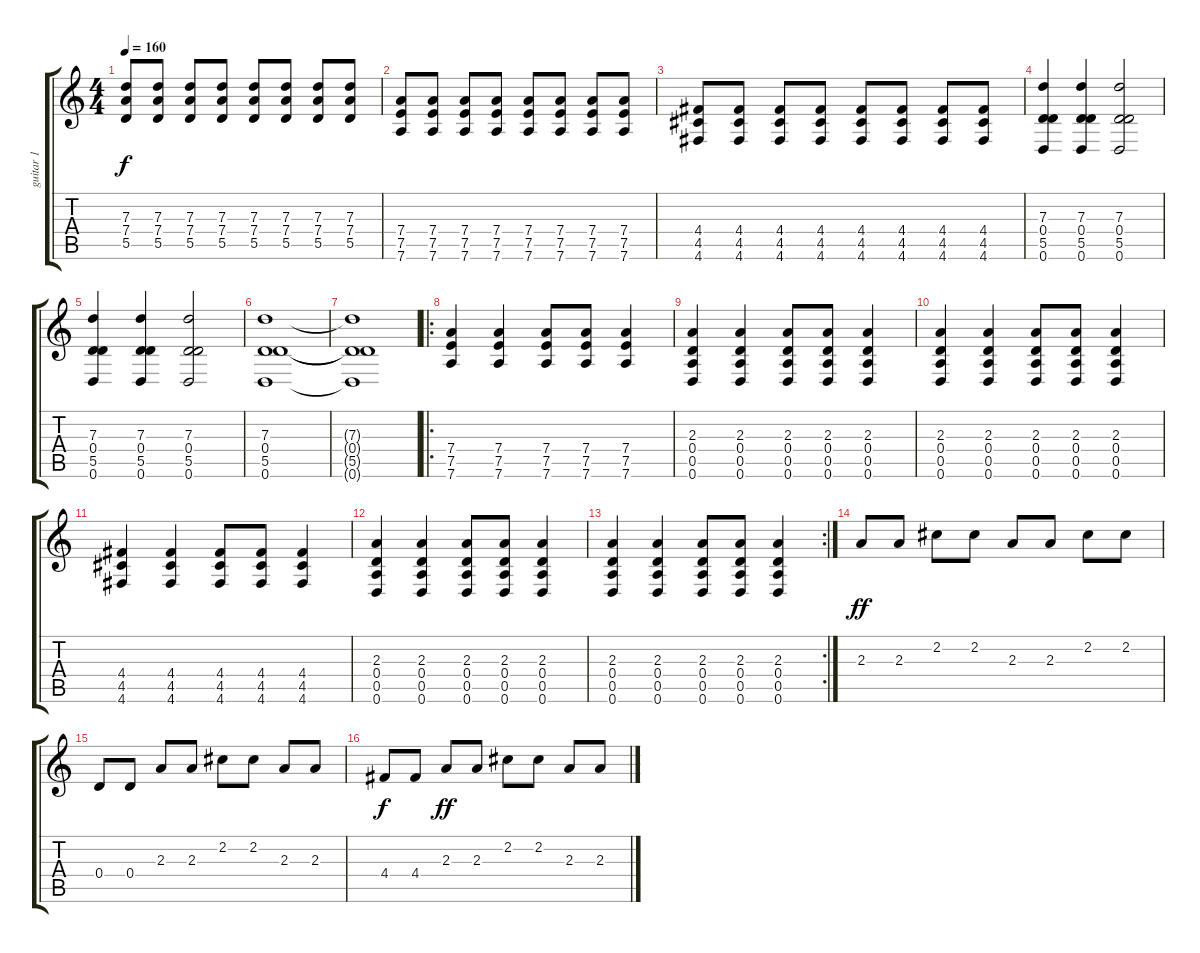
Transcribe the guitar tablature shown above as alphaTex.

\track ("guitar 1" "guitar 1") {instrument overdrivenguitar}
\staff {score tabs}
\tuning (E4 B3 G3 D3 A2 D2) {hide}
\ts (4 4)
\tempo 160
\clef g2
\ks c
(7.3 7.4 5.5).8{dy f} (7.3 7.4 5.5).8 (7.3 7.4 5.5).8 (7.3 7.4 5.5).8 (7.3 7.4 5.5).8 (7.3 7.4 5.5).8 (7.3 7.4 5.5).8 (7.3 7.4 5.5).8 |
(7.4 7.5 7.6).8 (7.4 7.5 7.6).8 (7.4 7.5 7.6).8 (7.4 7.5 7.6).8 (7.4 7.5 7.6).8 (7.4 7.5 7.6).8 (7.4 7.5 7.6).8 (7.4 7.5 7.6).8 |
(4.4 4.5 4.6).8 (4.4 4.5 4.6).8 (4.4 4.5 4.6).8 (4.4 4.5 4.6).8 (4.4 4.5 4.6).8 (4.4 4.5 4.6).8 (4.4 4.5 4.6).8 (4.4 4.5 4.6).8 |
(7.3 0.4 5.5 0.6).4 (7.3 0.4 5.5 0.6).4 (7.3 0.4 5.5 0.6).2 |
(7.3 0.4 5.5 0.6).4 (7.3 0.4 5.5 0.6).4 (7.3 0.4 5.5 0.6).2 |
(7.3 0.4 5.5 0.6).1 |
(7.3{t} 0.4{t} 5.5{t} 0.6{t}).1 |
\ro
(7.4 7.5 7.6).4 (7.4 7.5 7.6).4 (7.4 7.5 7.6).8 (7.4 7.5 7.6).8 (7.4 7.5 7.6).4 |
(2.3 0.4 0.5 0.6).4 (2.3 0.4 0.5 0.6).4 (2.3 0.4 0.5 0.6).8 (2.3 0.4 0.5 0.6).8 (2.3 0.4 0.5 0.6).4 |
(2.3 0.4 0.5 0.6).4 (2.3 0.4 0.5 0.6).4 (2.3 0.4 0.5 0.6).8 (2.3 0.4 0.5 0.6).8 (2.3 0.4 0.5 0.6).4 |
(4.4 4.5 4.6).4 (4.4 4.5 4.6).4 (4.4 4.5 4.6).8 (4.4 4.5 4.6).8 (4.4 4.5 4.6).4 |
(2.3 0.4 0.5 0.6).4 (2.3 0.4 0.5 0.6).4 (2.3 0.4 0.5 0.6).8 (2.3 0.4 0.5 0.6).8 (2.3 0.4 0.5 0.6).4 |
\rc 2
(2.3 0.4 0.5 0.6).4 (2.3 0.4 0.5 0.6).4 (2.3 0.4 0.5 0.6).8 (2.3 0.4 0.5 0.6).8 (2.3 0.4 0.5 0.6).4 |
2.3.8{dy ff} 2.3.8 2.2.8 2.2.8 2.3.8 2.3.8 2.2.8 2.2.8 |
0.4.8 0.4.8 2.3.8 2.3.8 2.2.8 2.2.8 2.3.8 2.3.8 |
4.4.8{dy f} 4.4.8 2.3.8{dy ff} 2.3.8 2.2.8 2.2.8 2.3.8 2.3.8
